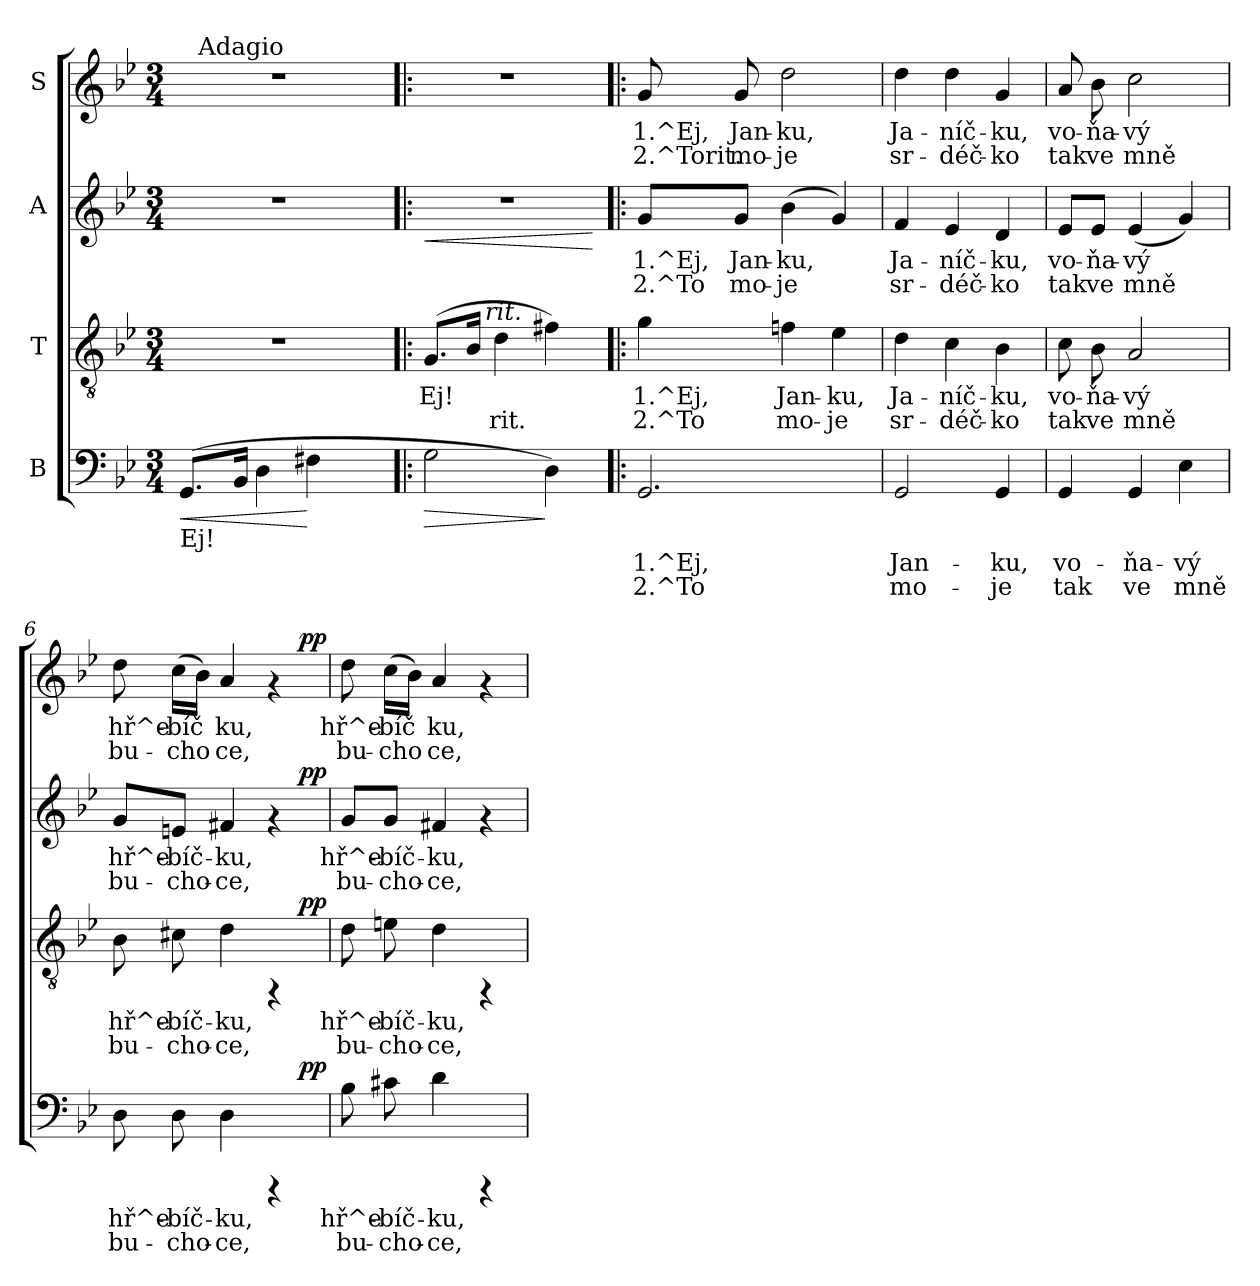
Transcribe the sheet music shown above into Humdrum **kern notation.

**kern	**text	**text	**dynam	**kern	**text	**text	**dynam	**kern	**text	**text	**dynam	**kern	**text	**text	**dynam
*part4	*part4	*part4	*part4	*part3	*part3	*part3	*part3	*part2	*part2	*part2	*part2	*part1	*part1	*part1	*part1
*staff4	*staff4	*staff4	*staff4	*staff3	*staff3	*staff3	*staff3	*staff2	*staff2	*staff2	*staff2	*staff1	*staff1	*staff1	*staff1
*I"B	*	*	*	*I"T	*	*	*	*I"A	*	*	*	*I"S	*	*	*
!!LO:PB:g=z
*stria5	*	*	*	*stria5	*	*	*	*stria5	*	*	*	*stria5	*	*	*
*clefF4	*	*	*	*clefGv2	*	*	*	*clefG2	*	*	*	*clefG2	*	*	*
*k[b-e-]	*	*	*	*k[b-e-]	*	*	*	*k[b-e-]	*	*	*	*k[b-e-]	*	*	*
*B-:	*	*	*	*B-:	*	*	*	*B-:	*	*	*	*B-:	*	*	*
*M3/4	*	*	*	*M3/4	*	*	*	*M3/4	*	*	*	*M3/4	*	*	*
=1	=1	=1	=1	=1	=1	=1	=1	=1	=1	=1	=1	=1	=1	=1	=1
!LO:TX:b:t=Ej!	!	!	!	!	!	!	!	!	!	!	!	!	!	!	!
!	!LO:LY:b:rj	!	!LO:HP:b	!	!	!	!	!	!	!	!	!	!	!	!
*	*	*	*	*	*	*	*	*	*	*	*	*^	*	*	*
(>8.GG/L	.	.	<	2.r	.	.	.	2.r	.	.	.	2.r	32.ryy	.	.	.
!	!	!	!	!	!	!	!	!	!	!	!	!	!LO:TX:a:t=Adagio	!	!	!
.	.	.	.	.	.	.	.	.	.	.	.	.	2ryy	.	.	.
!	!LO:LY:b:rj	!	!	!	!	!	!	!	!	!	!	!	!	!	!	!
16BB-/J	.	.	.	.	.	.	.	.	.	.	.	.	.	.	.	.
!	!LO:LY:b:rj	!	!	!	!	!	!	!	!	!	!	!	!	!	!	!
4D\	.	.	.	.	.	.	.	.	.	.	.	.	.	.	.	.
!	!LO:LY:b:rj	!	!	!	!	!	!	!	!	!	!	!	!	!	!	!
4F#X\	.	.	[	.	.	.	.	.	.	.	.	.	.	.	.	.
.	.	.	.	.	.	.	.	.	.	.	.	.	8ryy	.	.	.
.	.	.	.	.	.	.	.	.	.	.	.	.	16ryy	.	.	.
.	.	.	.	.	.	.	.	.	.	.	.	.	64ryy	.	.	.
=2!|:	=2!|:	=2!|:	=2!|:	=2!|:	=2!|:	=2!|:	=2!|:	=2!|:	=2!|:	=2!|:	=2!|:	=2!|:	=2!|:	=2!|:	=2!|:	=2!|:
!	!LO:LY:b:rj	!	!LO:HP:b	!	!LO:LY:b:cj	!LO:LY:b:cj	!	!	!	!	!LO:HP:b	!	!	!	!	!
*	*	*	*	*^	*	*	*	*	*	*	*	*v	*v	*	*	*
2G\	.	.	>	(>8.G/L	8...ryy	Ej!	.	.	2.r	.	.	<	2.r	.	.	.
!	!	!	!	!	!	!LO:LY:b:cj	!LO:LY:b:cj	!	!	!	!	!	!	!	!	!
.	.	.	.	16B-/J	.	.	.	.	.	.	.	.	.	.	.	.
!	!	!	!	!	!LO:TX:a:i:t=rit.	!	!	!	!	!	!	!	!	!	!	!
.	.	.	.	.	2ryy	.	.	.	.	.	.	.	.	.	.	.
!	!	!	!	!	!	!LO:LY:b:cj	!LO:LY:b:cj	!	!	!	!	!	!	!	!	!
.	.	.	.	4d\	.	.	rit.	.	.	.	.	.	.	.	.	.
!	!LO:LY:b:rj	!	!	!	!	!LO:LY:b:cj	!LO:LY:b:cj	!	!	!	!	!	!	!	!	!
4D\)	.	.	]	4f#X\)	.	.	.	.	.	.	.	.	.	.	.	.
.	.	.	.	.	64ryy	.	.	.	.	.	.	.	.	.	.	.
.	.	.	.	.	.	.	.	.	.	.	.	[	.	.	.	.
=3!|:	=3!|:	=3!|:	=3!|:	=3!|:	=3!|:	=3!|:	=3!|:	=3!|:	=3!|:	=3!|:	=3!|:	=3!|:	=3!|:	=3!|:	=3!|:	=3!|:
!	!LO:LY:b:rj	!LO:LY:b:rj	!	!	!	!LO:LY:b:cj	!LO:LY:b:cj	!	!	!LO:LY:b:rj	!LO:LY:b:rj	!	!	!LO:LY:b:rj	!LO:LY:b:rj	!
*	*	*	*	*v	*v	*	*	*	*	*	*	*	*	*	*	*
2.GG/	1.^Ej,	2.^To	.	4g\	1.^Ej,	2.^To	.	8g/L	1.^Ej,	2.^To	.	8g/	1.^Ej,	2.^Torit.	.
!	!	!	!	!	!	!	!	!	!LO:LY:b:rj	!LO:LY:b:rj	!	!	!LO:LY:b:rj	!LO:LY:b:rj	!
.	.	.	.	.	.	.	.	8g/J	Jan-	-mo-	.	8g/	Jan-	-mo-	.
!	!	!	!	!	!LO:LY:b:cj	!LO:LY:b:cj	!	!	!LO:LY:b:rj	!LO:LY:b:rj	!	!	!LO:LY:b:rj	!LO:LY:b:rj	!
.	.	.	.	4fn\	Jan-	-mo-	.	(>4b-\	-ku,	je	.	2dd\	-ku,	je	.
!	!	!	!	!	!LO:LY:b:cj	!LO:LY:b:cj	!	!	!LO:LY:b:rj	!LO:LY:b:rj	!	!	!	!	!
.	.	.	.	4e-\	-ku,	je	.	4g/)	.	.	.	.	.	.	.
=4	=4	=4	=4	=4	=4	=4	=4	=4	=4	=4	=4	=4	=4	=4	=4
!	!LO:LY:b:rj	!LO:LY:b:rj	!	!	!LO:LY:b:cj	!LO:LY:b:cj	!	!	!LO:LY:b:rj	!LO:LY:b:rj	!	!	!LO:LY:b:rj	!LO:LY:b:rj	!
2GG/	Jan-	-mo-	.	4d\	Ja-	-sr-	.	4f/	Ja-	-sr-	.	4dd\	Ja-	-sr-	.
!	!	!	!	!	!LO:LY:b:cj	!LO:LY:b:cj	!	!	!LO:LY:b:rj	!LO:LY:b:rj	!	!	!LO:LY:b:rj	!LO:LY:b:rj	!
.	.	.	.	4c\	-níč-	-déč-	.	4e-/	-níč-	-déč-	.	4dd\	-níč-	-déč-	.
!	!LO:LY:b:rj	!LO:LY:b:rj	!	!	!LO:LY:b:cj	!LO:LY:b:cj	!	!	!LO:LY:b:rj	!LO:LY:b:rj	!	!	!LO:LY:b:rj	!LO:LY:b:rj	!
4GG/	-ku,	je	.	4B-\	-ku,	ko	.	4d/	-ku,	ko	.	4g/	-ku,	ko	.
=5	=5	=5	=5	=5	=5	=5	=5	=5	=5	=5	=5	=5	=5	=5	=5
!	!LO:LY:b:rj	!LO:LY:b:rj	!	!	!LO:LY:b:cj	!LO:LY:b:cj	!	!	!LO:LY:b:rj	!LO:LY:b:rj	!	!	!LO:LY:b:rj	!LO:LY:b:rj	!
4GG/	vo-	-tak	.	8c\	vo-	-tak	.	8e-/L	vo-	-tak	.	8a/	vo-	-tak	.
!	!	!	!	!	!LO:LY:b:cj	!LO:LY:b:cj	!	!	!LO:LY:b:rj	!LO:LY:b:rj	!	!	!LO:LY:b:rj	!LO:LY:b:rj	!
.	.	.	.	8B-\	ňa-	-ve	.	8e-/J	ňa-	-ve	.	8b-\	ňa-	-ve	.
!	!LO:LY:b:rj	!LO:LY:b:rj	!	!	!LO:LY:b:cj	!LO:LY:b:cj	!	!	!LO:LY:b:rj	!LO:LY:b:rj	!	!	!LO:LY:b:rj	!LO:LY:b:rj	!
4GG/	ňa-	-ve	.	2A/	vý	mně	.	(<4e-/	vý	mně	.	2cc\	vý	mně	.
!	!LO:LY:b:rj	!LO:LY:b:rj	!	!	!	!	!	!	!LO:LY:b:rj	!LO:LY:b:rj	!	!	!	!	!
4E-\	vý	mně	.	.	.	.	.	4g/)	.	.	.	.	.	.	.
!!LO:LB:g=z
=6	=6	=6	=6	=6	=6	=6	=6	=6	=6	=6	=6	=6	=6	=6	=6
!	!LO:LY:b:rj	!LO:LY:b:rj	!	!	!LO:LY:b:cj	!LO:LY:b:cj	!	!	!LO:LY:b:rj	!LO:LY:b:rj	!	!	!LO:LY:b:rj	!LO:LY:b:rj	!
*^	*	*	*	*^	*	*	*	*^	*	*	*	*^	*	*	*
8D\	2ryy	hř^e-	-bu-	.	8B-\	2ryy	hř^e-	-bu-	.	8g/L	2ryy	hř^e-	-bu-	.	8dd\	2ryy	hř^e-	-bu-	.
!	!	!LO:LY:b:rj	!LO:LY:b:rj	!	!	!	!LO:LY:b:cj	!LO:LY:b:cj	!	!	!	!LO:LY:b:rj	!LO:LY:b:rj	!	!	!	!LO:LY:b:rj	!LO:LY:b:rj	!
8D\	.	-bíč-	-cho-	.	8c#X\	.	-bíč-	-cho-	.	8en/J	.	-bíč-	-cho-	.	(>16cc\L	.	-bíč-	-cho-	.
!	!	!	!	!	!	!	!	!	!	!	!	!	!	!	!	!	!LO:LY:b:rj	!LO:LY:b:rj	!
.	.	.	.	.	.	.	.	.	.	.	.	.	.	.	16b-\J)	.	--	-	.
!	!	!LO:LY:b:rj	!LO:LY:b:rj	!	!	!	!LO:LY:b:cj	!LO:LY:b:cj	!	!	!	!LO:LY:b:rj	!LO:LY:b:rj	!	!	!	!LO:LY:b:rj	!LO:LY:b:rj	!
4D\	.	-ku,	ce,	.	4d\	.	-ku,	ce,	.	4f#X/	.	-ku,	ce,	.	4a/	.	ku,	ce,	.
4rCCC	8ryy	.	.	.	4rFF	8ryy	.	.	.	4rf	8ryy	.	.	.	4rf	8ryy	.	.	.
!	!	!	!	!LO:DY:a	!	!	!	!	!LO:DY:a	!	!	!	!	!LO:DY:a	!	!	!	!	!LO:DY:a
.	8ryy	.	.	pp	.	8ryy	.	.	pp	.	8ryy	.	.	pp	.	8ryy	.	.	pp
=7	=7	=7	=7	=7	=7	=7	=7	=7	=7	=7	=7	=7	=7	=7	=7	=7	=7	=7	=7
!	!	!LO:LY:b:rj	!LO:LY:b:rj	!	!	!	!LO:LY:b:cj	!LO:LY:b:cj	!	!	!	!LO:LY:b:rj	!LO:LY:b:rj	!	!	!	!LO:LY:b:rj	!LO:LY:b:rj	!
*v	*v	*	*	*	*	*	*	*	*	*v	*v	*	*	*	*v	*v	*	*	*
*	*	*	*	*v	*v	*	*	*	*	*	*	*	*	*	*	*
8B-\	hř^e-	-bu-	.	8d\	hř^e-	-bu-	.	8g/L	hř^e-	-bu-	.	8dd\	hř^e-	-bu-	.
!	!LO:LY:b:rj	!LO:LY:b:rj	!	!	!LO:LY:b:cj	!LO:LY:b:cj	!	!	!LO:LY:b:rj	!LO:LY:b:rj	!	!	!LO:LY:b:rj	!LO:LY:b:rj	!
8c#X\	-bíč-	-cho-	.	8en\	-bíč-	-cho-	.	8g/J	-bíč-	-cho-	.	(>16cc\L	-bíč-	-cho-	.
!	!	!	!	!	!	!	!	!	!	!	!	!	!LO:LY:b:rj	!LO:LY:b:rj	!
.	.	.	.	.	.	.	.	.	.	.	.	16b-\J)	--	-	.
!	!LO:LY:b:rj	!LO:LY:b:rj	!	!	!LO:LY:b:cj	!LO:LY:b:cj	!	!	!LO:LY:b:rj	!LO:LY:b:rj	!	!	!LO:LY:b:rj	!LO:LY:b:rj	!
4d\	-ku,	ce,	.	4d\	-ku,	ce,	.	4f#X/	-ku,	ce,	.	4a/	ku,	ce,	.
4rCCC	.	.	.	4rFF	.	.	.	4rf	.	.	.	4rf	.	.	.
=	=	=	=	=	=	=	=	=	=	=	=	=	=	=	=
*-	*-	*-	*-	*-	*-	*-	*-	*-	*-	*-	*-	*-	*-	*-	*-
